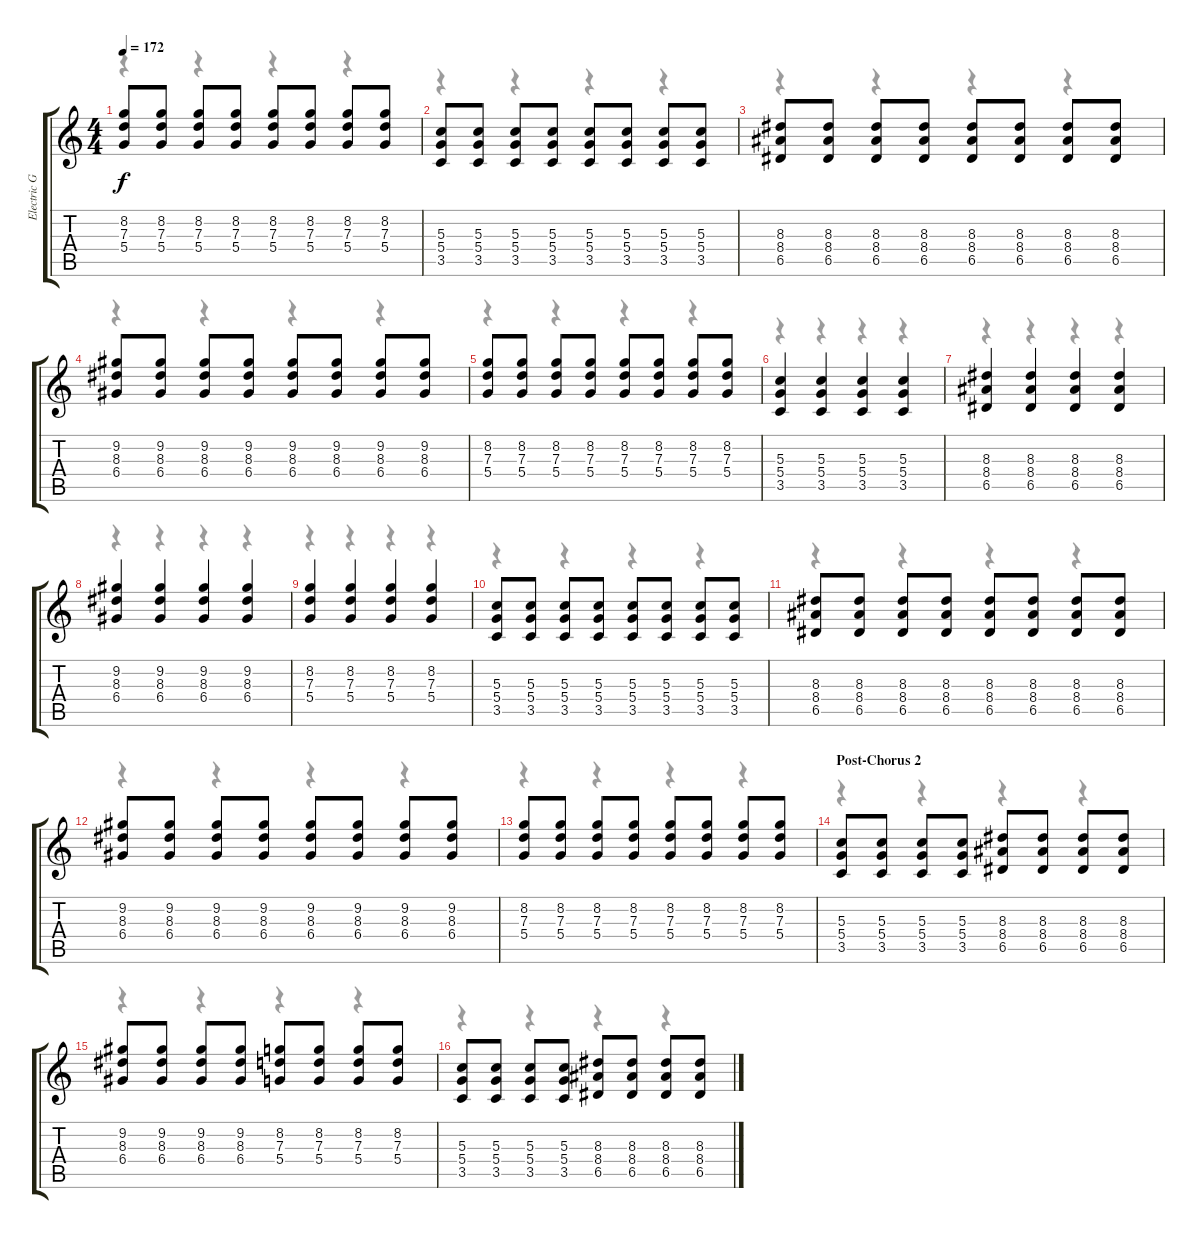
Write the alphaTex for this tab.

\track ("Electric Guitar II" "Electric G") {instrument overdrivenguitar}
\staff {score tabs}
\tuning (E4 B3 G3 D3 A2 E2) {hide}
\voice
\ts (4 4)
\tempo 172
\clef g2
\ks c
(8.2 7.3 5.4).8{dy f} (8.2 7.3 5.4).8 (8.2 7.3 5.4).8 (8.2 7.3 5.4).8 (8.2 7.3 5.4).8 (8.2 7.3 5.4).8 (8.2 7.3 5.4).8 (8.2 7.3 5.4).8 |
(5.3 5.4 3.5).8 (5.3 5.4 3.5).8 (5.3 5.4 3.5).8 (5.3 5.4 3.5).8 (5.3 5.4 3.5).8 (5.3 5.4 3.5).8 (5.3 5.4 3.5).8 (5.3 5.4 3.5).8 |
(8.3 8.4 6.5).8 (8.3 8.4 6.5).8 (8.3 8.4 6.5).8 (8.3 8.4 6.5).8 (8.3 8.4 6.5).8 (8.3 8.4 6.5).8 (8.3 8.4 6.5).8 (8.3 8.4 6.5).8 |
(9.2 8.3 6.4).8 (9.2 8.3 6.4).8 (9.2 8.3 6.4).8 (9.2 8.3 6.4).8 (9.2 8.3 6.4).8 (9.2 8.3 6.4).8 (9.2 8.3 6.4).8 (9.2 8.3 6.4).8 |
(8.2 7.3 5.4).8 (8.2 7.3 5.4).8 (8.2 7.3 5.4).8 (8.2 7.3 5.4).8 (8.2 7.3 5.4).8 (8.2 7.3 5.4).8 (8.2 7.3 5.4).8 (8.2 7.3 5.4).8 |
(5.3 5.4 3.5).4 (5.3 5.4 3.5).4 (5.3 5.4 3.5).4 (5.3 5.4 3.5).4 |
(8.3 8.4 6.5).4 (8.3 8.4 6.5).4 (8.3 8.4 6.5).4 (8.3 8.4 6.5).4 |
(9.2 8.3 6.4).4 (9.2 8.3 6.4).4 (9.2 8.3 6.4).4 (9.2 8.3 6.4).4 |
(8.2 7.3 5.4).4 (8.2 7.3 5.4).4 (8.2 7.3 5.4).4 (8.2 7.3 5.4).4 |
(5.3 5.4 3.5).8 (5.3 5.4 3.5).8 (5.3 5.4 3.5).8 (5.3 5.4 3.5).8 (5.3 5.4 3.5).8 (5.3 5.4 3.5).8 (5.3 5.4 3.5).8 (5.3 5.4 3.5).8 |
(8.3 8.4 6.5).8 (8.3 8.4 6.5).8 (8.3 8.4 6.5).8 (8.3 8.4 6.5).8 (8.3 8.4 6.5).8 (8.3 8.4 6.5).8 (8.3 8.4 6.5).8 (8.3 8.4 6.5).8 |
(9.2 8.3 6.4).8 (9.2 8.3 6.4).8 (9.2 8.3 6.4).8 (9.2 8.3 6.4).8 (9.2 8.3 6.4).8 (9.2 8.3 6.4).8 (9.2 8.3 6.4).8 (9.2 8.3 6.4).8 |
(8.2 7.3 5.4).8 (8.2 7.3 5.4).8 (8.2 7.3 5.4).8 (8.2 7.3 5.4).8 (8.2 7.3 5.4).8 (8.2 7.3 5.4).8 (8.2 7.3 5.4).8 (8.2 7.3 5.4).8 |
\section ("" "Post-Chorus 2")
(5.3 5.4 3.5).8 (5.3 5.4 3.5).8 (5.3 5.4 3.5).8 (5.3 5.4 3.5).8 (8.3 8.4 6.5).8 (8.3 8.4 6.5).8 (8.3 8.4 6.5).8 (8.3 8.4 6.5).8 |
(9.2 8.3 6.4).8 (9.2 8.3 6.4).8 (9.2 8.3 6.4).8 (9.2 8.3 6.4).8 (8.2 7.3 5.4).8 (8.2 7.3 5.4).8 (8.2 7.3 5.4).8 (8.2 7.3 5.4).8 |
(5.3 5.4 3.5).8 (5.3 5.4 3.5).8 (5.3 5.4 3.5).8 (5.3 5.4 3.5).8 (8.3 8.4 6.5).8 (8.3 8.4 6.5).8 (8.3 8.4 6.5).8 (8.3 8.4 6.5).8
\voice
\clef g2
\ottava regular
\simile none
\ks c
r.4{dy f} r.4 r.4 r.4 |
r.4 r.4 r.4 r.4 |
r.4 r.4 r.4 r.4 |
r.4 r.4 r.4 r.4 |
r.4 r.4 r.4 r.4 |
r.4 r.4 r.4 r.4 |
r.4 r.4 r.4 r.4 |
r.4 r.4 r.4 r.4 |
r.4 r.4 r.4 r.4 |
r.4 r.4 r.4 r.4 |
r.4 r.4 r.4 r.4 |
r.4 r.4 r.4 r.4 |
r.4 r.4 r.4 r.4 |
r.4 r.4 r.4 r.4 |
r.4 r.4 r.4 r.4 |
r.4 r.4 r.4 r.4
